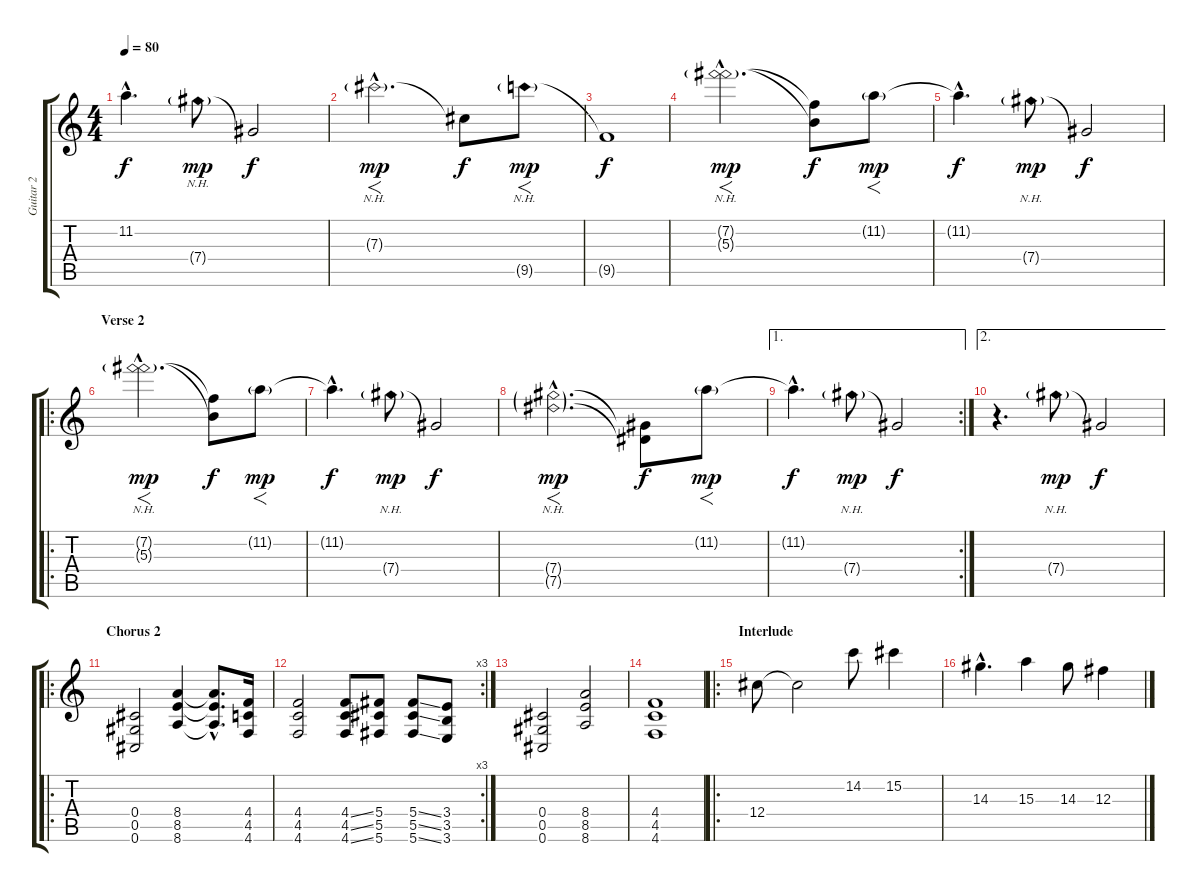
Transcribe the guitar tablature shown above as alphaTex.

\track ("Guitar 2" "Guitar 2") {instrument distortionguitar}
\staff {score tabs}
\tuning (Eb4 Bb3 Gb3 Db3 Ab2 Db2) {hide}
\ts (4 4)
\tempo 80
\clef g2
\ks c
11.2{hac t}.4{d dy f} 7.4{nh g}.8{dy mp} 7.4{t}.2{dy f} |
7.3{nh g hac}.2{f d dy mp} 7.3{t}.8{dy f} 9.5{nh g}.8{f dy mp} |
9.5{t}.1{dy f} |
(7.2{nh g hac} 5.3{nh g hac}).2{f d dy mp} (7.2{t} 5.3{t}).8{dy f} 11.2{g}.8{f dy mp} |
11.2{hac t}.4{d dy f} 7.4{nh g}.8{dy mp} 7.4{t}.2{dy f} |
\ro
\section ("" "Verse 2")
(7.2{nh g hac} 5.3{nh g hac}).2{f d dy mp} (7.2{t} 5.3{t}).8{dy f} 11.2{g}.8{f dy mp} |
11.2{hac t}.4{d dy f} 7.4{nh g}.8{dy mp} 7.4{t}.2{dy f} |
(7.4{nh g hac} 7.5{nh g hac}).2{f d dy mp} (7.4{t} 7.5{t}).8{dy f} 11.2{g}.8{f dy mp} |
\ae 1
\rc 2
11.2{hac t}.4{d dy f} 7.4{nh g}.8{dy mp} 7.4{t}.2{dy f} |
\ae 2
r.4{d} 7.4{nh g}.8{dy mp} 7.4{t}.2{dy f} |
\ro
\section ("" "Chorus 2")
(0.4 0.5 0.6).2 (8.4 8.5 8.6).4 (8.4{hac t} 8.5{hac t} 8.6{hac t}).8{d} (4.4 4.5 4.6).16 |
\rc 3
(4.4 4.5 4.6).2 (4.4{ss} 4.5{ss} 4.6{ss}).8 (5.4 5.5 5.6).8 (5.4{ss} 5.5{ss} 5.6{ss}).8 (3.4 3.5 3.6).8 |
(0.4 0.5 0.6).2 (8.4 8.5 8.6).2 |
(4.4 4.5 4.6).1 |
\ro
\section ("" "Interlude")
12.4.8{instrument electricguitarclean} 12.4{t}.2 14.2.8 15.2.4 |
14.3{hac}.4{d} 15.3.4 14.3.8 12.3.4
